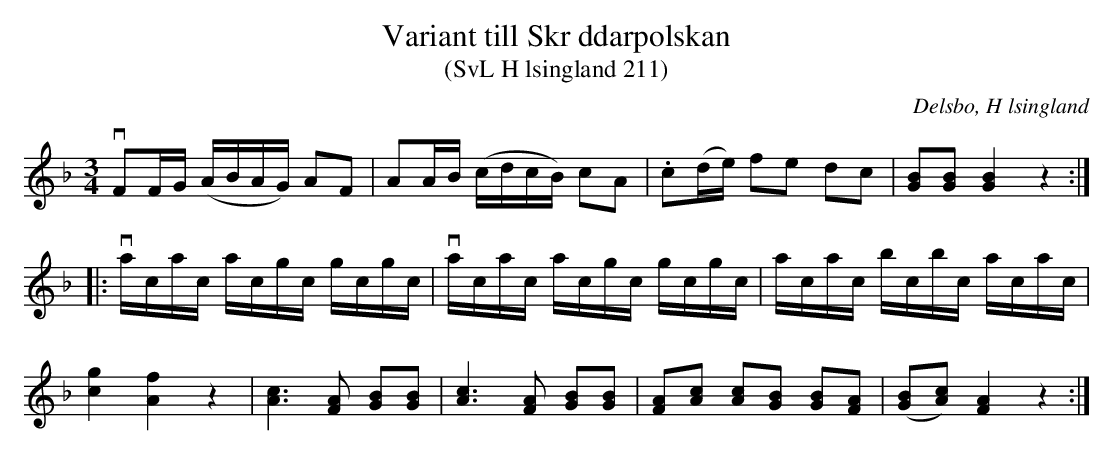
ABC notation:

X:1
T:Variant till Skr ddarpolskan
T:(SvL H lsingland 211)
O:Delsbo, H lsingland
M:3/4
L:1/8
K:F
vFF/G/ (A/B/A/G/) AF|AA/B/ (c/d/c/B/) cA|.c(d/e/) fe dc|[BG][BG] [BG]2 z2:|
|:va/c/a/c/ a/c/g/c/ g/c/g/c/|va/c/a/c/ a/c/g/c/ g/c/g/c/|a/c/a/c/ b/c/b/c/ a/c/a/c/|
[cg]2 [Af]2 z2|[Ac]3 [AF] [BG][BG]|[Ac]3 [AF] [BG][BG]|[AF][Ac] [Ac][BG] [BG][AF]|([GB][Ac]) [FA]2 z2:|
